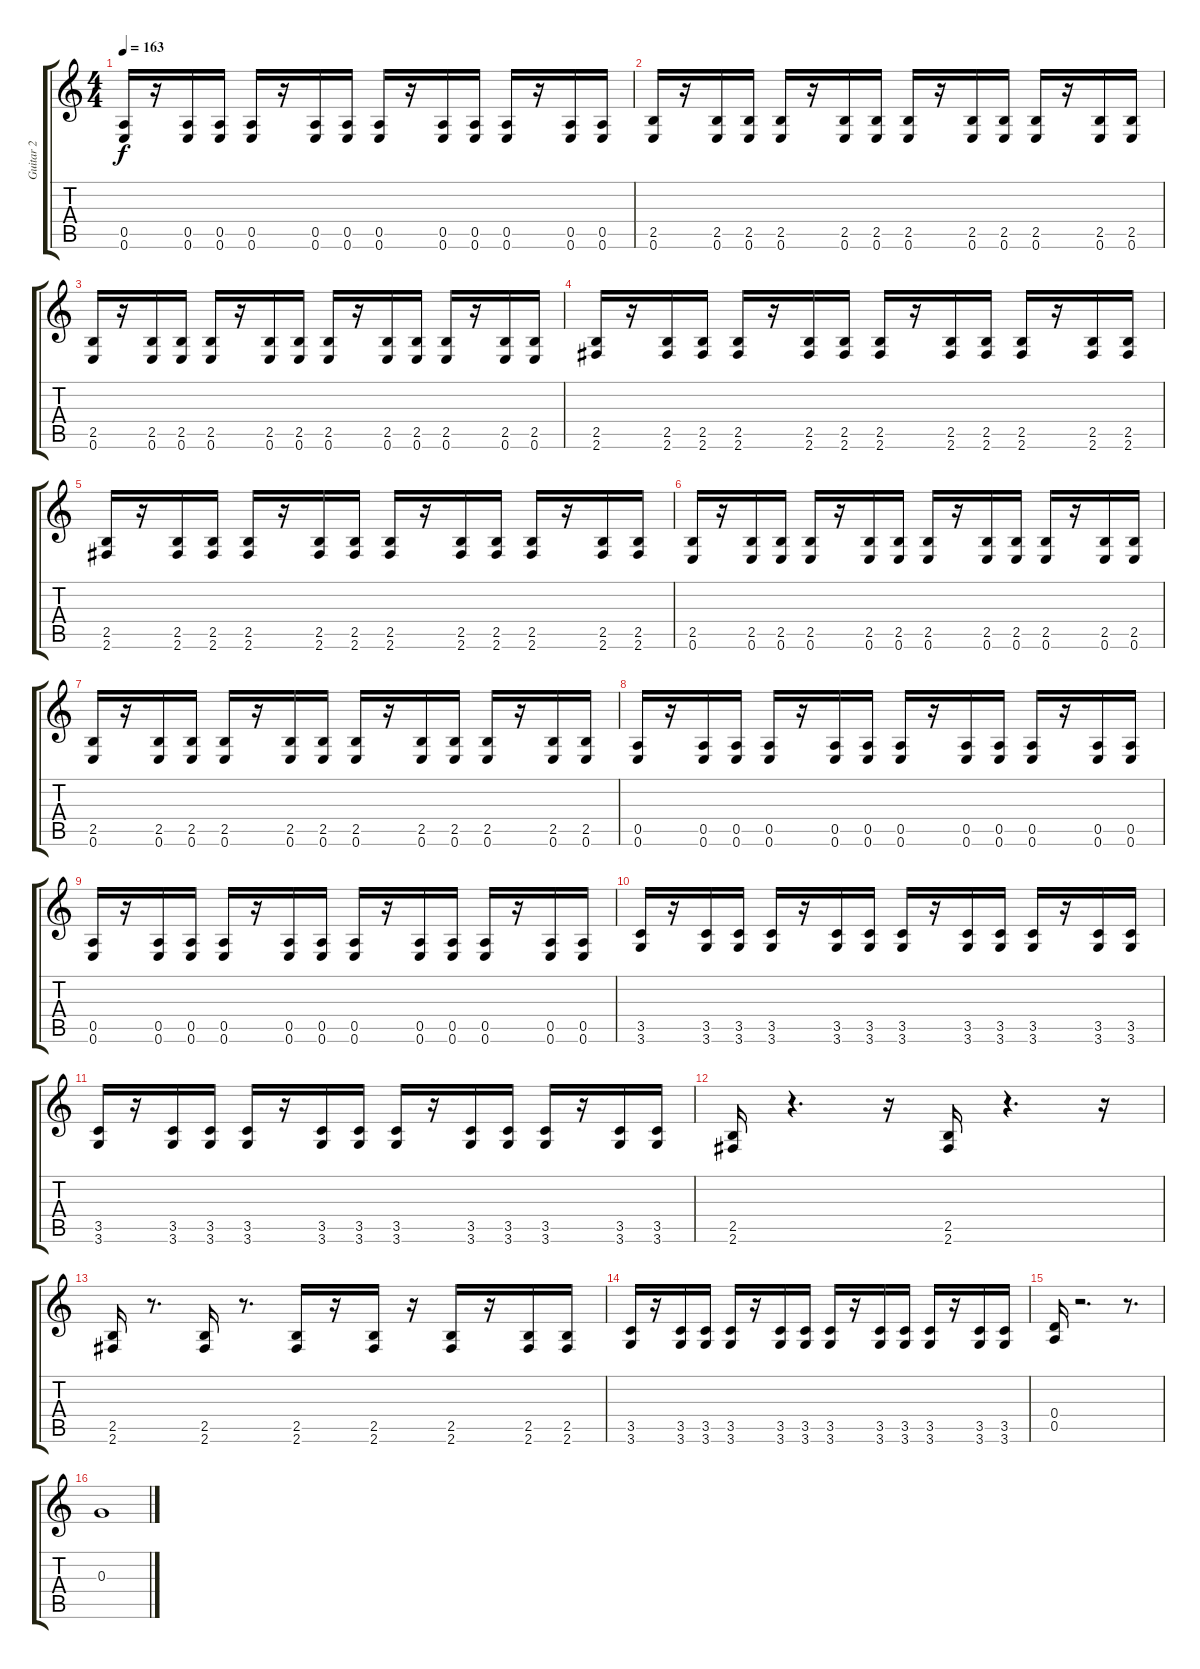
\track ("Guitar 2" "Guitar 2") {instrument electricguitarmuted}
\staff {score tabs}
\tuning (E4 B3 G3 D3 A2 E2) {hide}
\ts (4 4)
\tempo 163
\clef g2
\ks c
(0.5 0.6).16{dy f} r.16 (0.5 0.6).16 (0.5 0.6).16 (0.5 0.6).16 r.16 (0.5 0.6).16 (0.5 0.6).16 (0.5 0.6).16 r.16 (0.5 0.6).16 (0.5 0.6).16 (0.5 0.6).16 r.16 (0.5 0.6).16 (0.5 0.6).16 |
(2.5 0.6).16 r.16 (2.5 0.6).16 (2.5 0.6).16 (2.5 0.6).16 r.16 (2.5 0.6).16 (2.5 0.6).16 (2.5 0.6).16 r.16 (2.5 0.6).16 (2.5 0.6).16 (2.5 0.6).16 r.16 (2.5 0.6).16 (2.5 0.6).16 |
(2.5 0.6).16 r.16 (2.5 0.6).16 (2.5 0.6).16 (2.5 0.6).16 r.16 (2.5 0.6).16 (2.5 0.6).16 (2.5 0.6).16 r.16 (2.5 0.6).16 (2.5 0.6).16 (2.5 0.6).16 r.16 (2.5 0.6).16 (2.5 0.6).16 |
(2.5 2.6).16 r.16 (2.5 2.6).16 (2.5 2.6).16 (2.5 2.6).16 r.16 (2.5 2.6).16 (2.5 2.6).16 (2.5 2.6).16 r.16 (2.5 2.6).16 (2.5 2.6).16 (2.5 2.6).16 r.16 (2.5 2.6).16 (2.5 2.6).16 |
(2.5 2.6).16 r.16 (2.5 2.6).16 (2.5 2.6).16 (2.5 2.6).16 r.16 (2.5 2.6).16 (2.5 2.6).16 (2.5 2.6).16 r.16 (2.5 2.6).16 (2.5 2.6).16 (2.5 2.6).16 r.16 (2.5 2.6).16 (2.5 2.6).16 |
(2.5 0.6).16 r.16 (2.5 0.6).16 (2.5 0.6).16 (2.5 0.6).16 r.16 (2.5 0.6).16 (2.5 0.6).16 (2.5 0.6).16 r.16 (2.5 0.6).16 (2.5 0.6).16 (2.5 0.6).16 r.16 (2.5 0.6).16 (2.5 0.6).16 |
(2.5 0.6).16 r.16 (2.5 0.6).16 (2.5 0.6).16 (2.5 0.6).16 r.16 (2.5 0.6).16 (2.5 0.6).16 (2.5 0.6).16 r.16 (2.5 0.6).16 (2.5 0.6).16 (2.5 0.6).16 r.16 (2.5 0.6).16 (2.5 0.6).16 |
(0.5 0.6).16 r.16 (0.5 0.6).16 (0.5 0.6).16 (0.5 0.6).16 r.16 (0.5 0.6).16 (0.5 0.6).16 (0.5 0.6).16 r.16 (0.5 0.6).16 (0.5 0.6).16 (0.5 0.6).16 r.16 (0.5 0.6).16 (0.5 0.6).16 |
(0.5 0.6).16 r.16 (0.5 0.6).16 (0.5 0.6).16 (0.5 0.6).16 r.16 (0.5 0.6).16 (0.5 0.6).16 (0.5 0.6).16 r.16 (0.5 0.6).16 (0.5 0.6).16 (0.5 0.6).16 r.16 (0.5 0.6).16 (0.5 0.6).16 |
(3.5 3.6).16 r.16 (3.5 3.6).16 (3.5 3.6).16 (3.5 3.6).16 r.16 (3.5 3.6).16 (3.5 3.6).16 (3.5 3.6).16 r.16 (3.5 3.6).16 (3.5 3.6).16 (3.5 3.6).16 r.16 (3.5 3.6).16 (3.5 3.6).16 |
(3.5 3.6).16 r.16 (3.5 3.6).16 (3.5 3.6).16 (3.5 3.6).16 r.16 (3.5 3.6).16 (3.5 3.6).16 (3.5 3.6).16 r.16 (3.5 3.6).16 (3.5 3.6).16 (3.5 3.6).16 r.16 (3.5 3.6).16 (3.5 3.6).16 |
(2.5 2.6).16 r.4{d} r.16 (2.5 2.6).16 r.4{d} r.16 |
(2.5 2.6).16 r.8{d} (2.5 2.6).16 r.8{d} (2.5 2.6).16 r.16 (2.5 2.6).16 r.16 (2.5 2.6).16 r.16 (2.5 2.6).16 (2.5 2.6).16 |
(3.5 3.6).16 r.16 (3.5 3.6).16 (3.5 3.6).16 (3.5 3.6).16 r.16 (3.5 3.6).16 (3.5 3.6).16 (3.5 3.6).16 r.16 (3.5 3.6).16 (3.5 3.6).16 (3.5 3.6).16 r.16 (3.5 3.6).16 (3.5 3.6).16 |
(0.4 0.5).16 r.2{d} r.8{d} |
0.3.1
